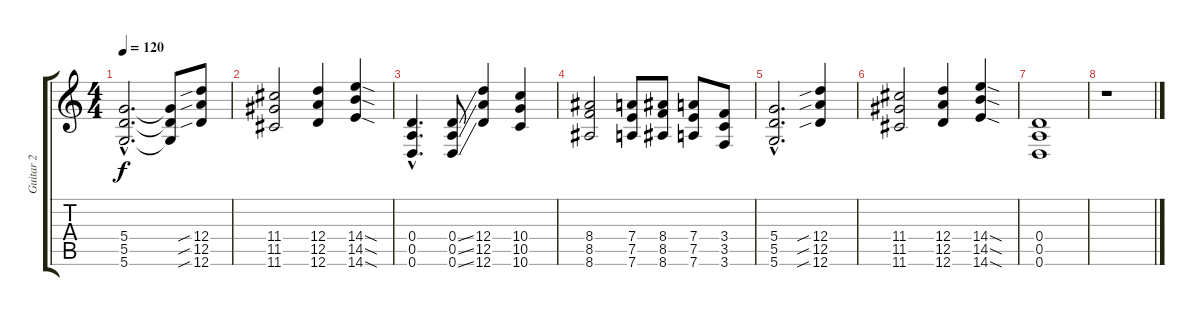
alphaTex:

\track ("Guitar 2" "Guitar 2") {instrument distortionguitar}
\staff {score tabs}
\tuning (E4 B3 G3 D3 A2 D2) {hide}
\ts (4 4)
\tempo 120
\clef g2
\ks c
(5.4{hac} 5.5{hac} 5.6{hac}).2{d dy f} (5.4{t} 5.5{t} 5.6{t}).8 (12.4{sib} 12.5{sib} 12.6{sib}).8 |
(11.4 11.5 11.6).2 (12.4 12.5 12.6).4 (14.4{sod} 14.5{sod} 14.6{sod}).4 |
(0.4{hac} 0.5{hac} 0.6{hac}).4{d} (0.4{ss} 0.5{ss} 0.6{ss}).8 (12.4 12.5 12.6).4 (10.4 10.5 10.6).4 |
(8.4 8.5 8.6).2 (7.4 7.5 7.6).8 (8.4 8.5 8.6).8 (7.4 7.5 7.6).8 (3.4 3.5 3.6).8 |
(5.4{hac} 5.5{hac} 5.6{hac}).2{d} (12.4{sib} 12.5{sib} 12.6{sib}).4 |
(11.4 11.5 11.6).2 (12.4 12.5 12.6).4 (14.4{sod} 14.5{sod} 14.6{sod}).4 |
(0.4 0.5 0.6).1 |
r.1
